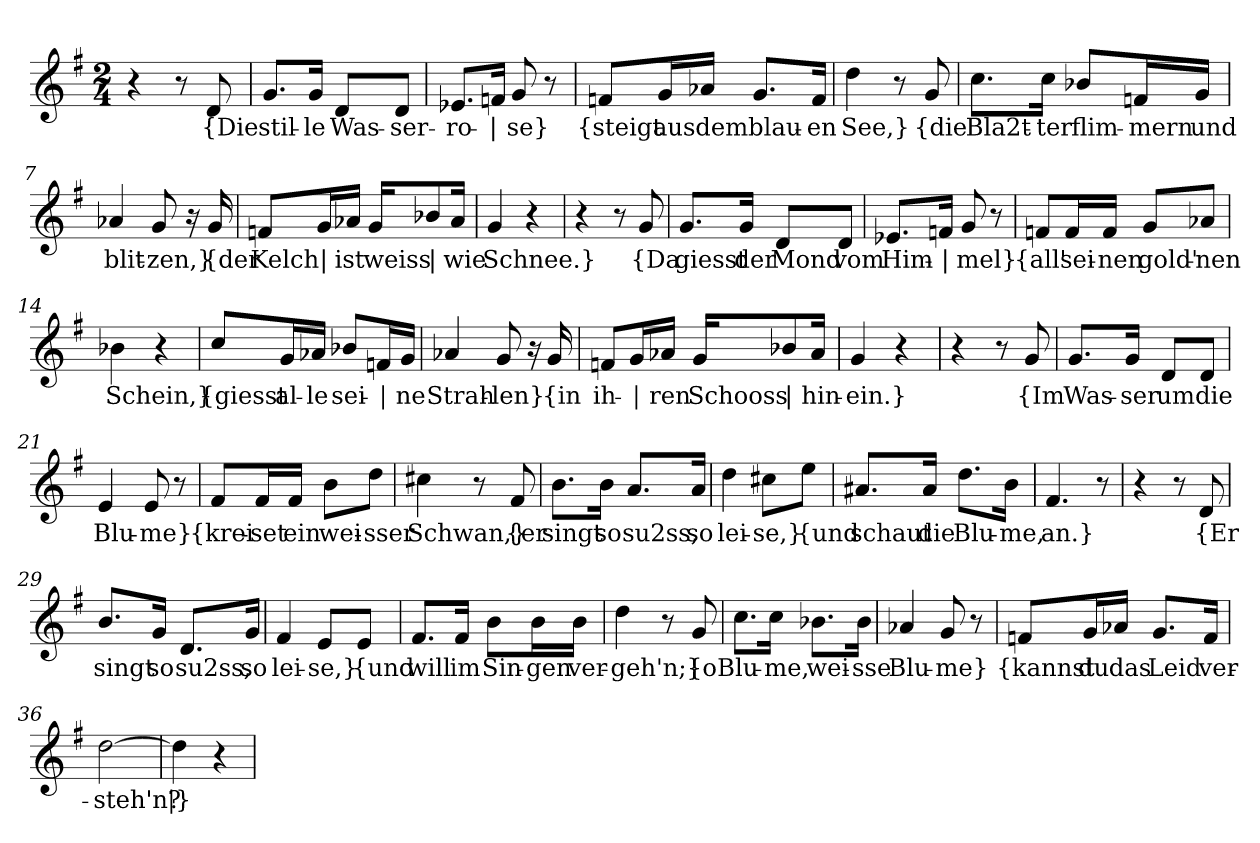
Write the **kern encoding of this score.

**kern	**text
*part1	*part1
*staff1	*staff1
*clefG2	*
*k[f#]	*
*M2/4	*
=1	=1
4r	.
8r	.
!	!LO:LY:b
8d/	{Die
=2	=2
!	!LO:LY:b
8.g/L	stil-
!	!LO:LY:b
16g/Jk	-le
!	!LO:LY:b
8d/L	Was-
!	!LO:LY:b
8d/J	-ser-
=3	=3
!	!LO:LY:b
8.e-X/L	-ro-
!	!LO:LY:b
16fn/Jk	|
!	!LO:LY:b
8g/	-se}
8r	.
=4	=4
!	!LO:LY:b
8fn/L	{steigt
!	!LO:LY:b
16g/L	aus
!	!LO:LY:b
16a-X/JJ	dem
!	!LO:LY:b
8.g/L	blau-
!	!LO:LY:b
16f/Jk	-en
=5	=5
!	!LO:LY:b
4dd\	See,}
8r	.
!	!LO:LY:b
8g/	{die
!!LO:LB:g=z
=6	=6
!	!LO:LY:b
8.cc\L	Bla2t-
!	!LO:LY:b
16cc\Jk	-ter
!	!LO:LY:b
8b-X/L	flim-
!	!LO:LY:b
16fn/L	-mern
!	!LO:LY:b
16g/JJ	und
=7	=7
!	!LO:LY:b
4a-X/	blit-
!	!LO:LY:b
8g/	-zen,}
16r	.
!	!LO:LY:b
16g/	{der
=8	=8
!	!LO:LY:b
8fn/L	Kelch
!	!LO:LY:b
16g/L	|
!	!LO:LY:b
16a-X/JJ	ist
!	!LO:LY:b
16g/KL	weiss
!	!LO:LY:b
8b-X/	|
!	!LO:LY:b
16a-/Jk	wie
=9	=9
!	!LO:LY:b
4g/	Schnee.}
4r	.
=10	=10
4r	.
8r	.
!	!LO:LY:b
8g/	{Da
=11	=11
!	!LO:LY:b
8.g/L	giesst
!	!LO:LY:b
16g/Jk	der
!	!LO:LY:b
8d/L	Mond
!	!LO:LY:b
8d/J	vom
!!LO:LB:g=z
=12	=12
!	!LO:LY:b
8.e-X/L	Him-
!	!LO:LY:b
16fn/Jk	|
!	!LO:LY:b
8g/	-mel}
8r	.
=13	=13
!	!LO:LY:b
8fn/L	{all'
!	!LO:LY:b
16f/L	sei-
!	!LO:LY:b
16f/JJ	-nen
!	!LO:LY:b
8g/L	gold'-
!	!LO:LY:b
8a-X/J	-nen
=14	=14
!	!LO:LY:b
4b-X\	Schein,}
4r	.
=15	=15
!	!LO:LY:b
8cc/L	{giesst
!	!LO:LY:b
16g/L	al-
!	!LO:LY:b
16a-X/JJ	-le
!	!LO:LY:b
8b-X/L	sei-
!	!LO:LY:b
16fn/L	|
!	!LO:LY:b
16g/JJ	-ne
=16	=16
!	!LO:LY:b
4a-X/	Strah-
!	!LO:LY:b
8g/	-len}
16r	.
!	!LO:LY:b
16g/	{in
!!LO:LB:g=z
=17	=17
!	!LO:LY:b
8fn/L	ih-
!	!LO:LY:b
16g/L	|
!	!LO:LY:b
16a-X/JJ	-ren
!	!LO:LY:b
16g/KL	Schooss
!	!LO:LY:b
8b-X/	|
!	!LO:LY:b
16a-/Jk	hin-
=18	=18
!	!LO:LY:b
4g/	-ein.}
4r	.
=19	=19
4r	.
8r	.
!	!LO:LY:b
8g/	{Im
=20	=20
!	!LO:LY:b
8.g/L	Was-
!	!LO:LY:b
16g/Jk	-ser
!	!LO:LY:b
8d/L	um
!	!LO:LY:b
8d/J	die
=21	=21
!	!LO:LY:b
4e/	Blu-
!	!LO:LY:b
8e/	-me}
8r	.
=22	=22
!	!LO:LY:b
8f#/L	{krei-
!	!LO:LY:b
16f#/L	-set
!	!LO:LY:b
16f#/JJ	ein
!	!LO:LY:b
8b\L	wei-
!	!LO:LY:b
8dd\J	-sser
!!LO:LB:g=z
=23	=23
!	!LO:LY:b
4cc#X\	Schwan,}
8r	.
!	!LO:LY:b
8f#/	{er
=24	=24
!	!LO:LY:b
8.b\L	singt
!	!LO:LY:b
16b\Jk	so
!	!LO:LY:b
8.a/L	su2ss,
!	!LO:LY:b
16a/Jk	so
=25	=25
!	!LO:LY:b
4dd\	lei-
!	!LO:LY:b
8cc#X\L	-se,}
!	!LO:LY:b
8ee\J	{und
=26	=26
!	!LO:LY:b
8.a#X/L	schaut
!	!LO:LY:b
16a#/Jk	die
!	!LO:LY:b
8.dd\L	Blu-
!	!LO:LY:b
16b\Jk	-me,
=27	=27
!	!LO:LY:b
4.f#/	an.}
8r	.
=28	=28
4r	.
8r	.
!	!LO:LY:b
8d/	{Er
=29	=29
!	!LO:LY:b
8.b/L	singt
!	!LO:LY:b
16g/Jk	so
!	!LO:LY:b
8.d/L	su2ss,
!	!LO:LY:b
16g/Jk	so
!!LO:LB:g=z
=30	=30
!	!LO:LY:b
4f#/	lei-
!	!LO:LY:b
8e/L	-se,}
!	!LO:LY:b
8e/J	{und
=31	=31
!	!LO:LY:b
8.f#/L	will
!	!LO:LY:b
16f#/Jk	im
!	!LO:LY:b
8b\L	Sin-
!	!LO:LY:b
16b\L	-gen
!	!LO:LY:b
16b\JJ	ver-
=32	=32
!	!LO:LY:b
4dd\	-geh'n;}
8r	.
!	!LO:LY:b
8g/	{o
=33	=33
!	!LO:LY:b
8.cc\L	Blu-
!	!LO:LY:b
16cc\Jk	-me,
!	!LO:LY:b
8.b-X\L	wei-
!	!LO:LY:b
16b-\Jk	-sse
=34	=34
!	!LO:LY:b
4a-X/	Blu-
!	!LO:LY:b
8g/	-me}
8r	.
!!LO:LB:g=z
=35	=35
!	!LO:LY:b
8fn/L	{kannst
!	!LO:LY:b
16g/L	du
!	!LO:LY:b
16a-X/JJ	das
!	!LO:LY:b
8.g/L	Leid
!	!LO:LY:b
16f/Jk	ver-
=36	=36
!	!LO:LY:b
[2dd\	-steh'n?
=37	=37
!	!LO:LY:b
4dd\]	|}
4r	.
=	=
*-	*-
